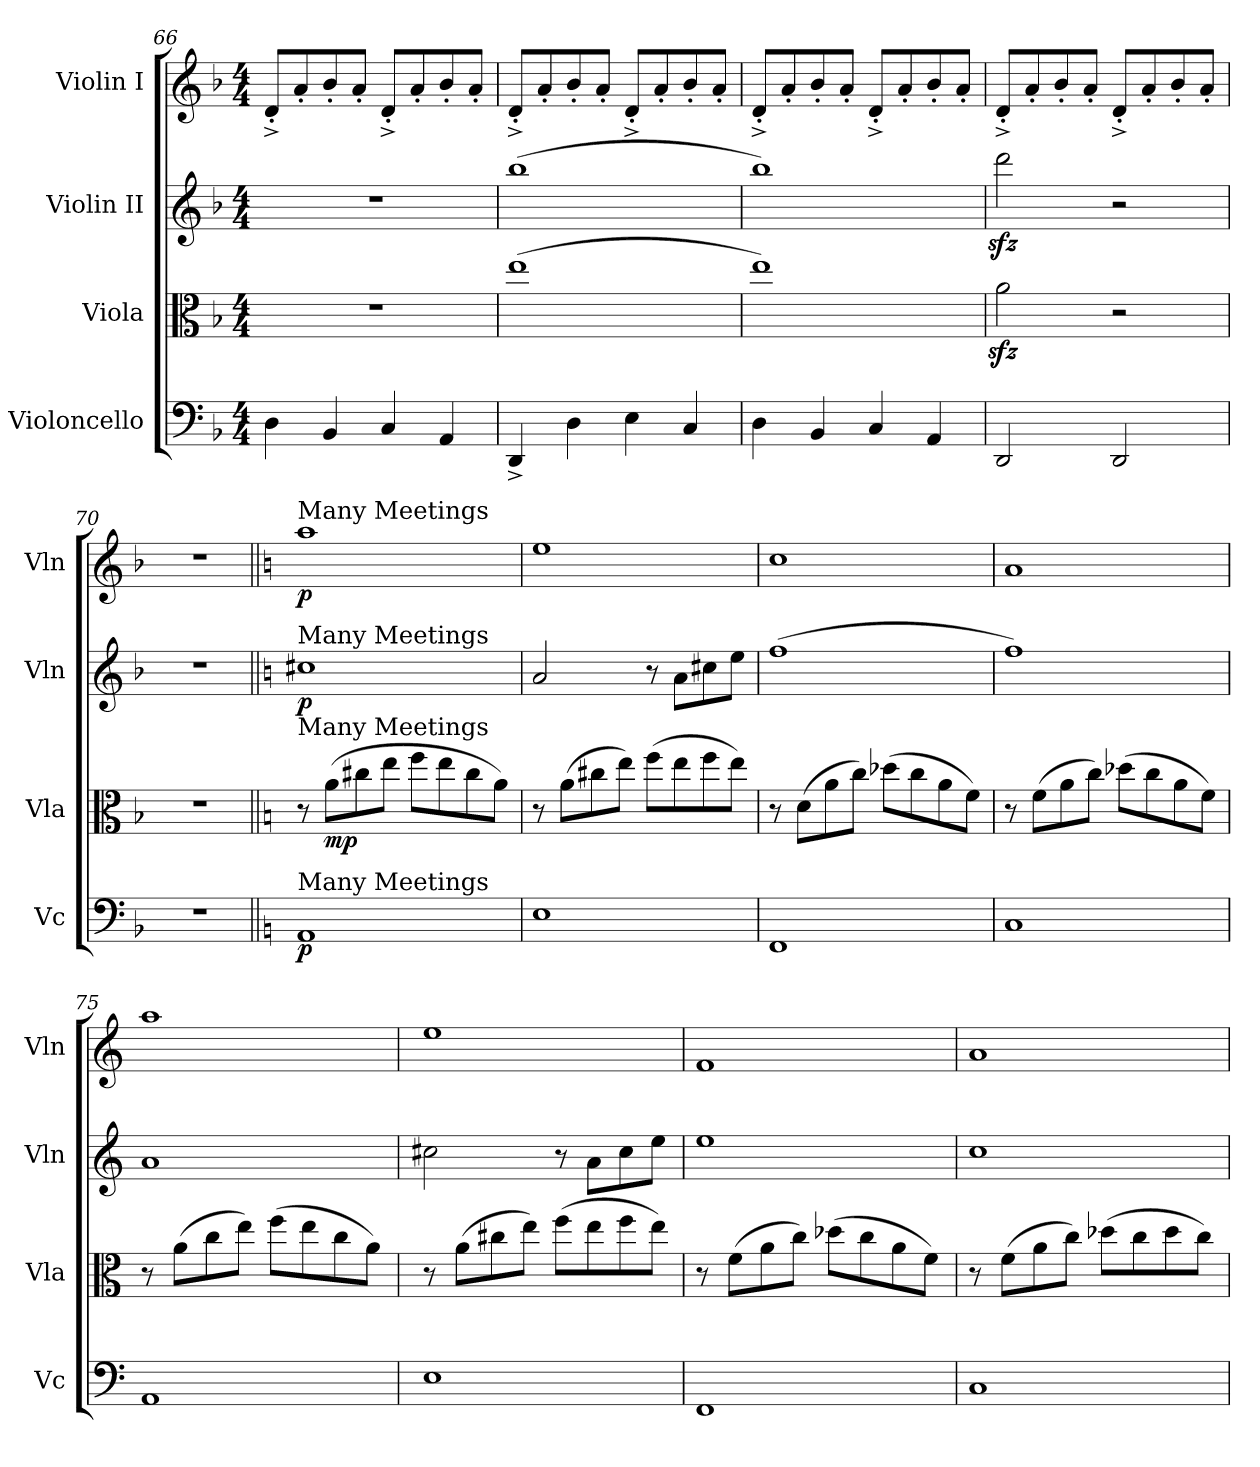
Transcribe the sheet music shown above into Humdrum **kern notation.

**kern	**dynam	**kern	**dynam	**kern	**dynam	**kern	**dynam
*part4	*part4	*part3	*part3	*part2	*part2	*part1	*part1
*staff4	*staff4	*staff3	*staff3	*staff2	*staff2	*staff1	*staff1
*I"Violoncello	*	*I"Viola	*	*I"Violin II	*	*I"Violin I	*
*I'Vc	*	*I'Vla	*	*I'Vln	*	*I'Vln	*
*clefF4	*	*clefC3	*	*clefG2	*	*clefG2	*
*k[b-]	*	*k[b-]	*	*k[b-]	*	*k[b-]	*
*M4/4	*	*M4/4	*	*M4/4	*	*M4/4	*
=66	=66	=66	=66	=66	=66	=66	=66
4D\	.	1r	.	1r	.	8d'^/L	.
.	.	.	.	.	.	8a'/	.
4BB-/	.	.	.	.	.	8b-'/	.
.	.	.	.	.	.	8a'/J	.
4C/	.	.	.	.	.	8d'^/L	.
.	.	.	.	.	.	8a'/	.
4AA/	.	.	.	.	.	8b-'/	.
.	.	.	.	.	.	8a'/J	.
=67	=67	=67	=67	=67	=67	=67	=67
4DD^/	.	(>1ee	.	(>1bb-	.	8d'^/L	.
.	.	.	.	.	.	8a'/	.
4D\	.	.	.	.	.	8b-'/	.
.	.	.	.	.	.	8a'/J	.
4E\	.	.	.	.	.	8d'^/L	.
.	.	.	.	.	.	8a'/	.
4C/	.	.	.	.	.	8b-'/	.
.	.	.	.	.	.	8a'/J	.
=68	=68	=68	=68	=68	=68	=68	=68
4D\	.	1ee)	.	1bb-)	.	8d'^/L	.
.	.	.	.	.	.	8a'/	.
4BB-/	.	.	.	.	.	8b-'/	.
.	.	.	.	.	.	8a'/J	.
4C/	.	.	.	.	.	8d'^/L	.
.	.	.	.	.	.	8a'/	.
4AA/	.	.	.	.	.	8b-'/	.
.	.	.	.	.	.	8a'/J	.
!!LO:PB:g=z
=69	=69	=69	=69	=69	=69	=69	=69
2DD/	.	2azz<\	.	2dddzz<\	.	8d'^/L	.
.	.	.	.	.	.	8a'/	.
.	.	.	.	.	.	8b-'/	.
.	.	.	.	.	.	8a'/J	.
2DD/	.	2r	.	2r	.	8d'^/L	.
.	.	.	.	.	.	8a'/	.
.	.	.	.	.	.	8b-'/	.
.	.	.	.	.	.	8a'/J	.
=70	=70	=70	=70	=70	=70	=70	=70
1r	.	1r	.	1r	.	1r	.
=71||	=71||	=71||	=71||	=71||	=71||	=71||	=71||
*k[]	*	*k[]	*	*k[]	*	*k[]	*
*	*	*	*	*	*	*MM80	*
!	!	!	!	!	!	!LO:TX:a:t=Many Meetings	!
!	!	!	!	!LO:TX:a:t=Many Meetings	!	!	!
!	!	!LO:TX:a:t=Many Meetings	!	!	!	!	!
!LO:TX:a:t=Many Meetings	!	!	!	!	!	!	!
!	!LO:DY:b	!	!	!	!LO:DY:b	!	!LO:DY:b
1AA	p	8r	.	1cc#X	p	1aa	p
!	!	!	!LO:DY:b	!	!	!	!
.	.	(>8a\L	mp	.	.	.	.
.	.	8cc#X\	.	.	.	.	.
.	.	8ee\J	.	.	.	.	.
.	.	8ff\L	.	.	.	.	.
.	.	8ee\	.	.	.	.	.
.	.	8cc#\	.	.	.	.	.
.	.	8a\J)	.	.	.	.	.
=72	=72	=72	=72	=72	=72	=72	=72
1E	.	8r	.	2a/	.	1ee	.
.	.	(>8a\L	.	.	.	.	.
.	.	8cc#X\	.	.	.	.	.
.	.	8ee\J)	.	.	.	.	.
.	.	(>8ff\L	.	8r	.	.	.
.	.	8ee\	.	8a\L	.	.	.
.	.	8ff\	.	8cc#X\	.	.	.
.	.	8ee\J)	.	8ee\J	.	.	.
=73	=73	=73	=73	=73	=73	=73	=73
1FF	.	8r	.	(>1ff	.	1cc	.
.	.	(>8d\L	.	.	.	.	.
.	.	8a\	.	.	.	.	.
.	.	8cc\J)	.	.	.	.	.
.	.	(>8dd-X\L	.	.	.	.	.
.	.	8cc\	.	.	.	.	.
.	.	8a\	.	.	.	.	.
.	.	8f\J)	.	.	.	.	.
!!LO:LB:g=z
=74	=74	=74	=74	=74	=74	=74	=74
1C	.	8r	.	1ff)	.	1a	.
.	.	(>8f\L	.	.	.	.	.
.	.	8a\	.	.	.	.	.
.	.	8cc\J)	.	.	.	.	.
.	.	(>8dd-X\L	.	.	.	.	.
.	.	8cc\	.	.	.	.	.
.	.	8a\	.	.	.	.	.
.	.	8f\J)	.	.	.	.	.
=75	=75	=75	=75	=75	=75	=75	=75
1AA	.	8r	.	1a	.	1aa	.
.	.	(>8a\L	.	.	.	.	.
.	.	8cc\	.	.	.	.	.
.	.	8ee\J)	.	.	.	.	.
.	.	(>8ff\L	.	.	.	.	.
.	.	8ee\	.	.	.	.	.
.	.	8cc\	.	.	.	.	.
.	.	8a\J)	.	.	.	.	.
=76	=76	=76	=76	=76	=76	=76	=76
1E	.	8r	.	2cc#X\	.	1ee	.
.	.	(>8a\L	.	.	.	.	.
.	.	8cc#X\	.	.	.	.	.
.	.	8ee\J)	.	.	.	.	.
.	.	(>8ff\L	.	8r	.	.	.
.	.	8ee\	.	8a\L	.	.	.
.	.	8ff\	.	8cc#\	.	.	.
.	.	8ee\J)	.	8ee\J	.	.	.
=77	=77	=77	=77	=77	=77	=77	=77
1FF	.	8r	.	1ee	.	1f	.
.	.	(>8f\L	.	.	.	.	.
.	.	8a\	.	.	.	.	.
.	.	8cc\J)	.	.	.	.	.
.	.	(>8dd-X\L	.	.	.	.	.
.	.	8cc\	.	.	.	.	.
.	.	8a\	.	.	.	.	.
.	.	8f\J)	.	.	.	.	.
!!LO:PB:g=z
=78	=78	=78	=78	=78	=78	=78	=78
1C	.	8r	.	1cc	.	1a	.
.	.	(>8f\L	.	.	.	.	.
.	.	8a\	.	.	.	.	.
.	.	8cc\J)	.	.	.	.	.
.	.	(>8dd-X\L	.	.	.	.	.
.	.	8cc\	.	.	.	.	.
.	.	8dd-\	.	.	.	.	.
.	.	8cc\J)	.	.	.	.	.
=	=	=	=	=	=	=	=
*-	*-	*-	*-	*-	*-	*-	*-
